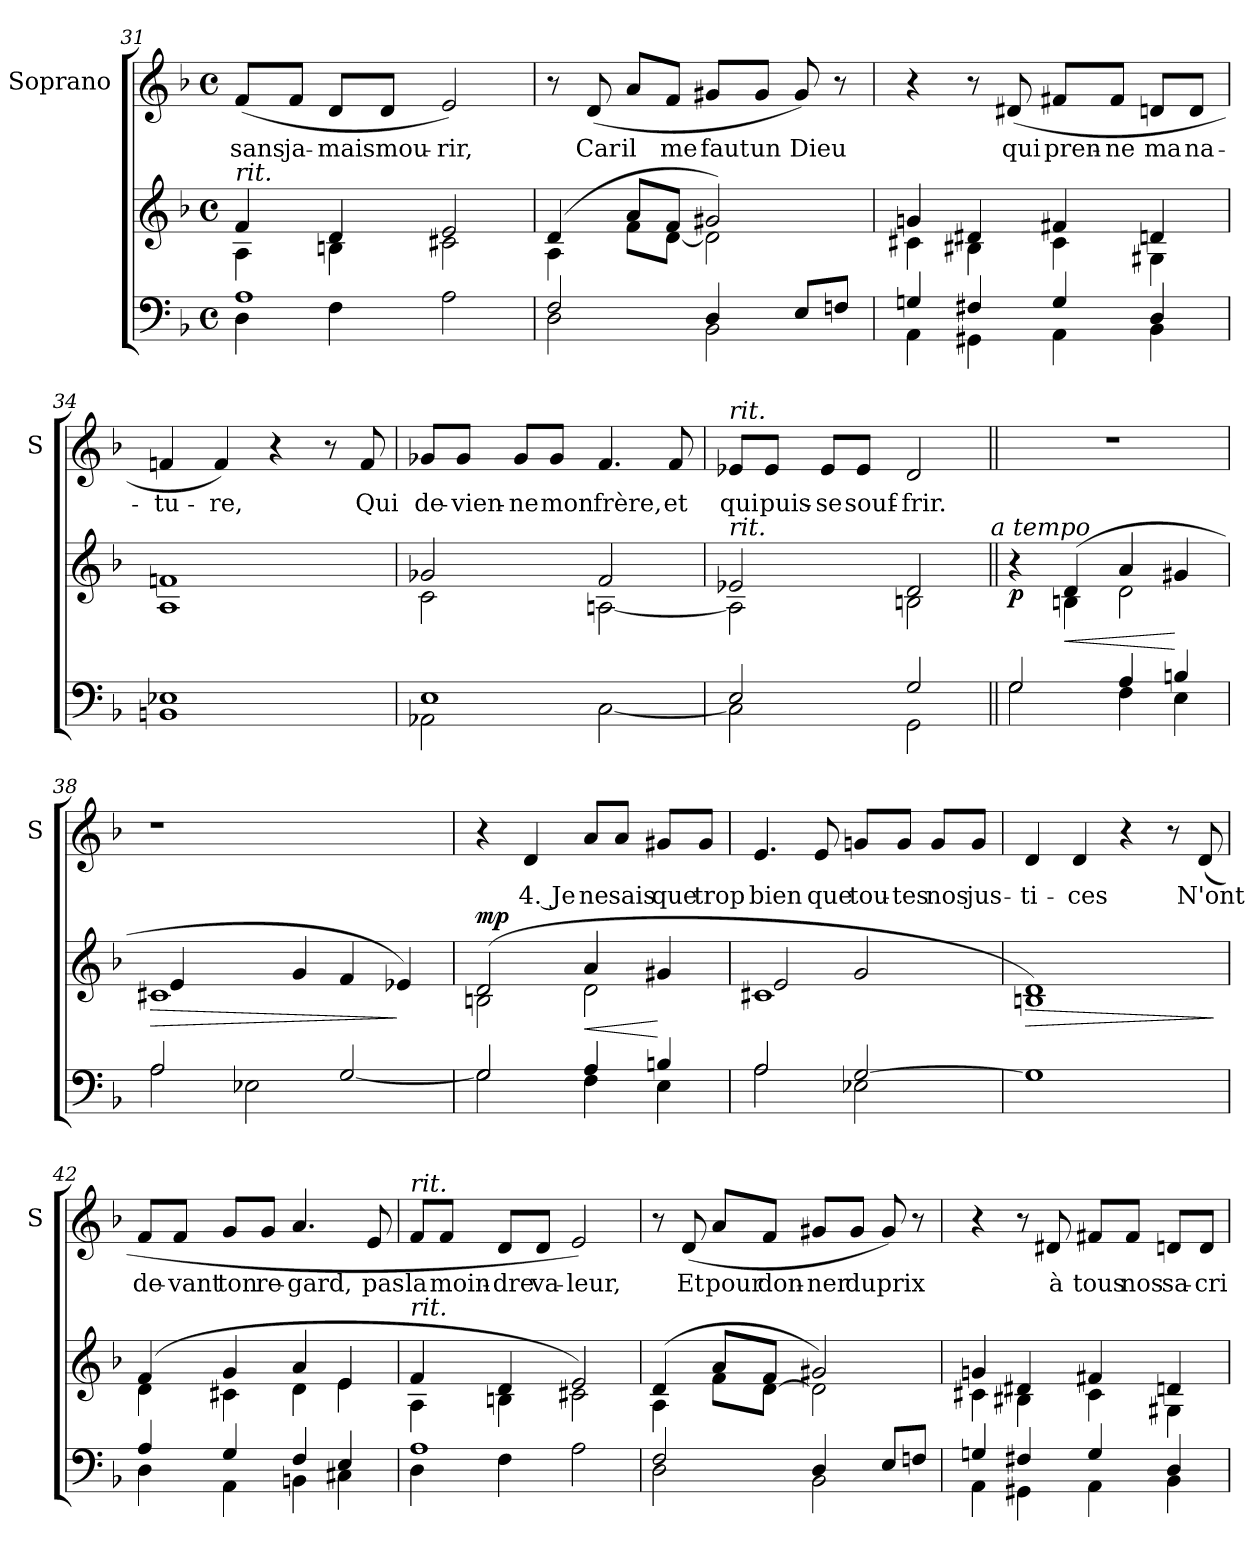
**kern	**kern	**dynam	**kern	**text
*part2	*part2	*part2	*part1	*part1
*staff3	*staff2	*staff2/3	*staff1	*staff1
*	*	*	*I"Soprano	*
*	*	*	*I'S	*
!!LO:PB:g=z
*clefF4	*clefG2	*	*clefG2	*
*k[b-]	*k[b-]	*	*k[b-]	*
*F:	*F:	*	*F:	*
*M4/4	*M4/4	*	*M4/4	*
*met(c)	*met(c)	*	*met(c)	*
=31	=31	=31	=31	=31
*^	*^	*	*	*
!	!	!LO:TX:a:i:t=rit.	!	!	!	!
!	!	!	!	!	!	!LO:LY:b
1A	4D\	4A\	4f/	.	(8f/L	sans
!	!	!	!	!	!	!LO:LY:b
.	.	.	.	.	8f/J	ja-
!	!	!	!	!	!	!LO:LY:b
.	4F\	4d/	4Bn\	.	8d/L	-mais
!	!	!	!	!	!	!LO:LY:b
.	.	.	.	.	8d/J	mou-
!	!	!	!	!	!	!LO:LY:b:rj
.	2A\	2e/	2c#X\	.	2e/)	-rir,
=32	=32	=32	=32	=32	=32	=32
2F/	2D\	(4d/	4A\	.	8r	.
!	!	!	!	!	!	!LO:LY:b
.	.	.	.	.	(8d/	Car
!	!	!	!	!	!	!LO:LY:b
.	.	8a/L	8f\L	.	8a/L	il
!	!	!	!	!	!	!LO:LY:b
.	.	8f/J	[<8d\J	.	8f/J	me
!	!	!	!	!	!	!LO:LY:b
4D/	2BB-i\	2g#X/)	2d\]	.	8g#X/L	faut
!	!	!	!	!	!	!LO:LY:b
.	.	.	.	.	8g#/J	un
!	!	!	!	!	!	!LO:LY:b
8E/L	.	.	.	.	8g#/)	Dieu
8Fn/J	.	.	.	.	8r	.
=33	=33	=33	=33	=33	=33	=33
4Gni/	4AA\	4gn/	4c#X\	.	4r	.
4F#X/	4GG#X\	4d#X/	4B#X\	.	8r	.
!	!	!	!	!	!	!LO:LY:b
.	.	.	.	.	(8d#X/	qui
!	!	!	!	!	!	!LO:LY:b
4G/	4AA\	4f#X/	4c#\	.	8f#X/L	pren-
!	!	!	!	!	!	!LO:LY:b:rj
.	.	.	.	.	8f#/J	-ne
!	!	!	!	!	!	!LO:LY:b
4D/	4BB-i\	4dn/	4G#X\	.	8dn/L	ma
!	!	!	!	!	!	!LO:LY:b
.	.	.	.	.	8d/J	na-
*v	*v	*	*	*	*	*
*	*v	*v	*	*	*
=34	=34	=34	=34	=34
!	!	!	!	!LO:LY:b
1BBn 1E-X	1A 1fni	.	4fni/	-tu-
!	!	!	!	!LO:LY:b
.	.	.	4f/)	-re,
.	.	.	4r	.
.	.	.	8r	.
!	!	!	!	!LO:LY:b
.	.	.	8f/	Qui
!!LO:LB:g=z
=35	=35	=35	=35	=35
*^	*^	*	*	*
!	!	!	!	!	!	!LO:LY:b
1E	2AA-X\	2c\	2g-X/	.	8g-X/L	de-
!	!	!	!	!	!	!LO:LY:b
.	.	.	.	.	8g-/J	-vien-
!	!	!	!	!	!	!LO:LY:b:rj
.	.	.	.	.	8g-/L	-ne
!	!	!	!	!	!	!LO:LY:b
.	.	.	.	.	8g-/J	mon
!	!	!	!	!	!	!LO:LY:b
.	[<2C\	2f/	[<2Ani\	.	4.f/	frère,
!	!	!	!	!	!	!LO:LY:b
.	.	.	.	.	8f/	et
=36	=36	=36	=36	=36	=36	=36
!	!	!	!	!	!LO:TX:a:i:t=rit.	!
!	!	!LO:TX:a:i:t=rit.	!	!	!	!
!	!	!	!	!	!	!LO:LY:b
2E/	2C\]	2e-X/	2A\]	.	8e-X/L	qui
!	!	!	!	!	!	!LO:LY:b
.	.	.	.	.	8e-/J	puis-
!	!	!	!	!	!	!LO:LY:b:rj
.	.	.	.	.	8e-/L	-se
!	!	!	!	!	!	!LO:LY:b
.	.	.	.	.	8e-/J	souf-
!	!	!	!	!	!	!LO:LY:b:rj
2G/	2GG\	2d/	2Bn\	.	2d/	-frir.
!	!	!	!LO:TX:a:i:t=a tempo	!	!	!
=37||	=37||	=37||	=37||	=37||	=37||	=37||
!	!	!	!	!LO:DY:b	!	!
2G/	2G\	4ra	4ryy	p	1r	.
!	!	!	!	!LO:HP:b	!	!
.	.	4Bn\	(4d/	<	.	.
4A/	4F\	4a/	2d\	.	.	.
4Bn/	4E\	4g#X/	.	[	.	.
=38	=38	=38	=38	=38	=38	=38
!	!	!	!	!LO:HP:b	!LO:N:vis=1	!
2A/	2A\	1c#X	4e/	>	1r	.
.	.	.	2ryy	.	.	.
2E-X\	2ryy	.	.	.	.	.
.	.	.	4g/	.	.	.
2ryy	[>2G/	4f/	8..ryy	.	2ryy	.
.	.	.	4ryy	.	.	.
.	.	4e-X/)	.	]	.	.
.	.	.	32ryy	.	.	.
=39	=39	=39	=39	=39	=39	=39
!	!	!	!	!LO:DY:a	!	!
2G\	2G/]	(2d/	2Bn\	mp	4r	.
!	!	!	!	!	!	!LO:LY:b:rj
.	.	.	.	.	4d/	4. Je
!	!	!	!	!LO:HP:b	!	!LO:LY:b
4F\	4A/	4a/	2d\	<	8a/L	ne
!	!	!	!	!	!	!LO:LY:b
.	.	.	.	.	8a/J	sais
!	!	!	!	!	!	!LO:LY:b
4E\	4Bn/	4g#X/	.	[	8g#X/L	que
!	!	!	!	!	!	!LO:LY:b
.	.	.	.	.	8g#/J	trop
!!LO:LB:g=z
=40	=40	=40	=40	=40	=40	=40
*	*^	*	*	*	*	*
!	!	!	!	!	!	!	!LO:LY:b
2A\	2A/	2ryy	1c#X	2e/	.	4.e/	bien
!	!	!	!	!	!	!	!LO:LY:b
.	.	.	.	.	.	8e/	que
!	!	!	!	!	!	!	!LO:LY:b
[>2G/	4ryy	2E-X\	.	2g/	.	8gni/L	tou-
!	!	!	!	!	!	!	!LO:LY:b:rj
.	.	.	.	.	.	8g/J	-tes
!	!	!	!	!	!	!	!LO:LY:b
.	4ryy	.	.	.	.	8g/L	nos
!	!	!	!	!	!	!	!LO:LY:b
.	.	.	.	.	.	8g/J	jus-
*v	*v	*v	*	*	*	*	*
*	*v	*v	*	*	*
=41	=41	=41	=41	=41
!	!	!LO:HP:b	!	!LO:LY:b
1G]	1Bn 1d)	>	4d/	-ti-
!	!	!	!	!LO:LY:b
.	.	.	4d/	-ces
.	.	.	4r	.
.	.	.	8r	.
!	!	!	!	!LO:LY:b
.	.	.	(8d/	N'ont
.	.	]	.	.
=42	=42	=42	=42	=42
*^	*^	*	*	*
!	!	!	!	!	!	!LO:LY:b
4A/	4D\	(4f/	4d\	.	8f/L	de-
!	!	!	!	!	!	!LO:LY:b
.	.	.	.	.	8f/J	-vant
!	!	!	!	!	!	!LO:LY:b
4G/	4AA\	4g/	4c#X\	.	8g/L	ton
!	!	!	!	!	!	!LO:LY:b
.	.	.	.	.	8g/J	re-
!	!	!	!	!	!	!LO:LY:b
4F/	4BBn\	4a/	4d\	.	4.a/	-gard,
4E/	4C#X\	4e/	4e\	.	.	.
!	!	!	!	!	!	!LO:LY:b
.	.	.	.	.	8e/	pas
=43	=43	=43	=43	=43	=43	=43
!	!	!	!	!	!LO:TX:a:i:t=rit.	!
!	!	!LO:TX:a:i:t=rit.	!	!	!	!
!	!	!	!	!	!	!LO:LY:b
1A	4D\	4A\	4f/	.	8f/L	la
!	!	!	!	!	!	!LO:LY:b
.	.	.	.	.	8f/J	moin-
!	!	!	!	!	!	!LO:LY:b:rj
.	4F\	4d/	4Bn\	.	8d/L	-dre
!	!	!	!	!	!	!LO:LY:b
.	.	.	.	.	8d/J	va-
!	!	!	!	!	!	!LO:LY:b:rj
.	2A\	2e/)	2c#X\	.	2e/)	-leur,
!!LO:LB:g=z
=44	=44	=44	=44	=44	=44	=44
2F/	2D\	(4d/	4A\	.	8r	.
!	!	!	!	!	!	!LO:LY:b
.	.	.	.	.	(8d/	Et
!	!	!	!	!	!	!LO:LY:b
.	.	8f\L	8a/L	.	8a/L	pour
!	!	!	!	!	!	!LO:LY:b
.	.	[<8d\J	8f/J	.	8f/J	don-
!	!	!	!	!	!	!LO:LY:b
4D/	2BB-i\	2d\]	2g#X/)	.	8g#X/L	-ner
!	!	!	!	!	!	!LO:LY:b
.	.	.	.	.	8g#/J	du
!	!	!	!	!	!	!LO:LY:b
8E/L	.	.	.	.	8g#/)	prix
8Fn/J	.	.	.	.	8r	.
=45	=45	=45	=45	=45	=45	=45
4Gni/	4AA\	4gn/	4c#X\	.	4r	.
4F#X/	4GG#X\	4d#X/	4B#X\	.	8r	.
!	!	!	!	!	!	!LO:LY:b
.	.	.	.	.	8d#X/	à
!	!	!	!	!	!	!LO:LY:b
4G/	4AA\	4f#X/	4c#\	.	8f#X/L	tous
!	!	!	!	!	!	!LO:LY:b
.	.	.	.	.	8f#/J	nos
!	!	!	!	!	!	!LO:LY:b
4D/	4BB-i\	4dn/	4G#X\	.	8dn/L	sa-
!	!	!	!	!	!	!LO:LY:b
.	.	.	.	.	8d/J	-cri-
*v	*v	*	*	*	*	*
*	*v	*v	*	*	*
=	=	=	=	=
*-	*-	*-	*-	*-
